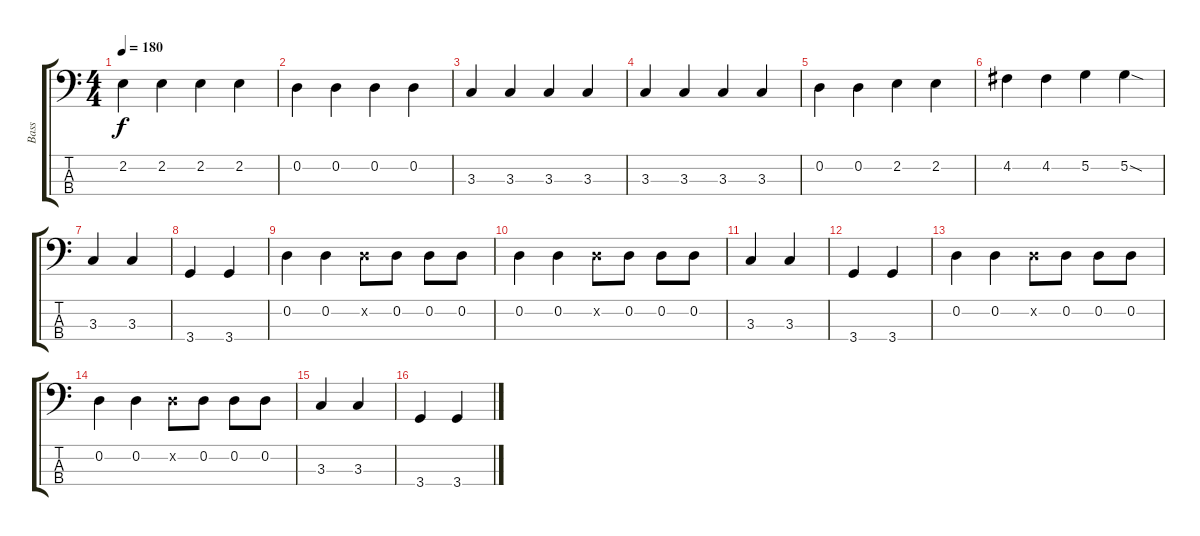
\track ("Bass" "Bass") {instrument electricbassfinger}
\staff {score tabs}
\tuning (G2 D2 A1 E1) {hide}
\ts (4 4)
\tempo 180
\clef f4
\ks c
2.2.4{dy f} 2.2.4 2.2.4 2.2.4 |
0.2.4 0.2.4 0.2.4 0.2.4 |
3.3.4 3.3.4 3.3.4 3.3.4 |
3.3.4 3.3.4 3.3.4 3.3.4 |
0.2.4 0.2.4 2.2.4 2.2.4 |
4.2.4 4.2.4 5.2.4 5.2{sod}.4 |
3.3.4 3.3.4 |
3.4.4 3.4.4 |
0.2.4 0.2.4 0.2{x}.8 0.2.8 0.2.8 0.2.8 |
0.2.4 0.2.4 0.2{x}.8 0.2.8 0.2.8 0.2.8 |
3.3.4 3.3.4 |
3.4.4 3.4.4 |
0.2.4 0.2.4 0.2{x}.8 0.2.8 0.2.8 0.2.8 |
0.2.4 0.2.4 0.2{x}.8 0.2.8 0.2.8 0.2.8 |
3.3.4 3.3.4 |
3.4.4 3.4.4
